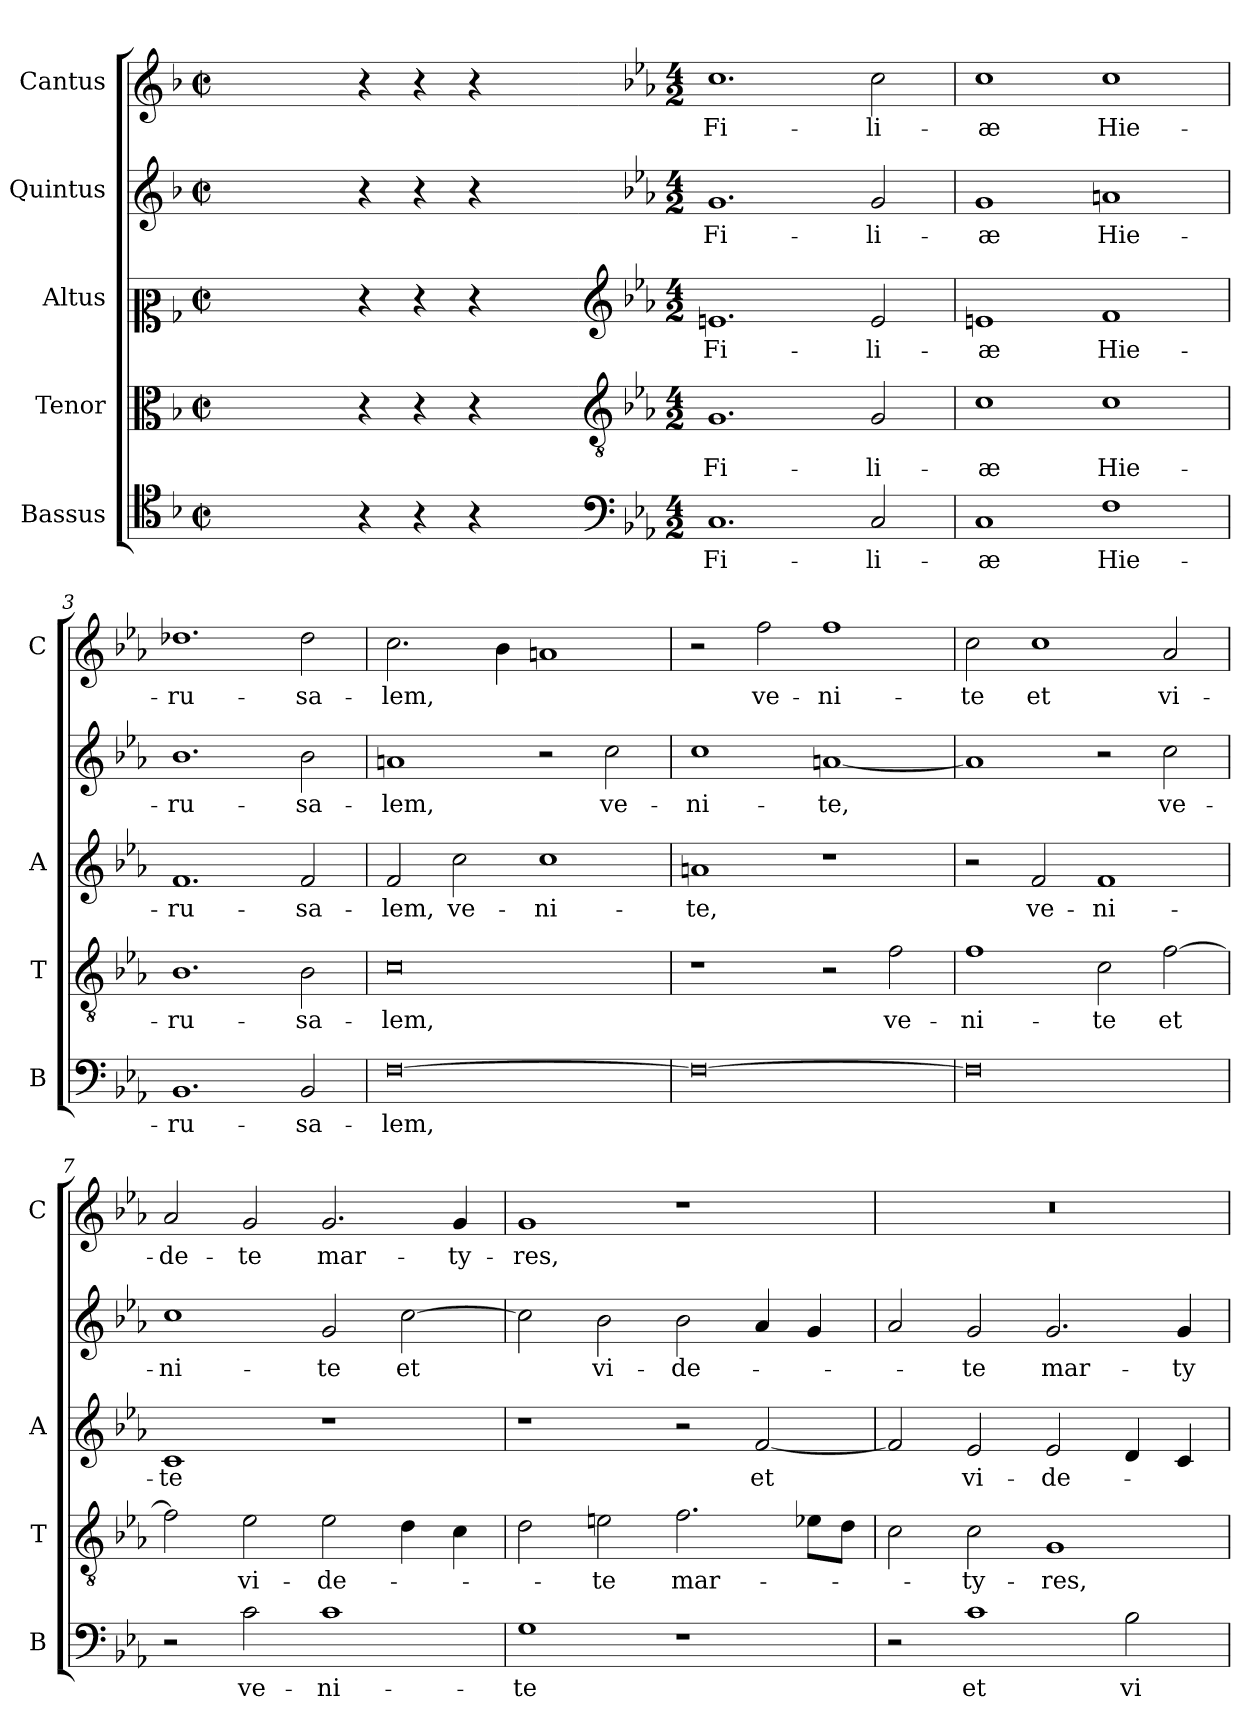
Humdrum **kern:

**kern	**text	**kern	**text	**kern	**text	**kern	**text	**kern	**text
*part5	*part5	*part4	*part4	*part3	*part3	*part2	*part2	*part1	*part1
*staff5	*staff5	*staff4	*staff4	*staff3	*staff3	*staff2	*staff2	*staff1	*staff1
*I"Bassus	*	*I"Tenor	*	*I"Altus	*	*I"Quintus	*	*I"Cantus	*
*I'B	*	*I'T	*	*I'A	*	*	*	*I'C	*
*clefC4	*	*clefC3	*	*clefC2	*	*clefG2	*	*clefG2	*
*k[b-]	*	*k[b-]	*	*k[b-]	*	*k[b-]	*	*k[b-]	*
*F:	*	*F:	*	*F:	*	*F:	*	*F:	*
*M2/2	*	*M2/2	*	*M2/2	*	*M2/2	*	*M2/2	*
*met(c|)	*	*met(c|)	*	*met(c|)	*	*met(c|)	*	*met(c|)	*
=	=	=	=	=	=	=	=	=	=
1ryy	.	1ryy	.	1ryy	.	1ryy	.	1ryy	.
=1X-	=1X-	=1X-	=1X-	=1X-	=1X-	=1X-	=1X-	=1X-	=1X-
4r	.	4r	.	4r	.	4r	.	4r	.
4r	.	4r	.	4r	.	4r	.	4r	.
4r	.	4r	.	4r	.	4r	.	4r	.
4ryy	.	4ryy	.	4ryy	.	4ryy	.	4ryy	.
=1-	=1-	=1-	=1-	=1-	=1-	=1-	=1-	=1-	=1-
*clefF4	*	*clefGv2	*	*clefG2	*	*	*	*	*
*k[b-e-a-]	*	*k[b-e-a-]	*	*k[b-e-a-]	*	*k[b-e-a-]	*	*k[b-e-a-]	*
*E-:	*	*E-:	*	*E-:	*	*E-:	*	*E-:	*
*M4/2	*	*M4/2	*	*M4/2	*	*M4/2	*	*M4/2	*
!	!LO:LY:b	!	!LO:LY:b	!	!LO:LY:b	!	!LO:LY:b	!	!LO:LY:b
1.C	Fi-	1.G	Fi-	1.en	Fi-	1.g	Fi-	1.cc	Fi-
!	!LO:LY:b	!	!LO:LY:b	!	!LO:LY:b	!	!LO:LY:b	!	!LO:LY:b
2C/	-li-	2G/	-li-	2e/	-li-	2g/	-li-	2cc\	-li-
=2	=2	=2	=2	=2	=2	=2	=2	=2	=2
!	!LO:LY:b	!	!LO:LY:b	!	!LO:LY:b	!	!LO:LY:b	!	!LO:LY:b
1C	-æ	1c	-æ	1en	-æ	1g	-æ	1cc	-æ
!	!LO:LY:b	!	!LO:LY:b	!	!LO:LY:b	!	!LO:LY:b	!	!LO:LY:b
1F	Hie-	1c	Hie-	1f	Hie-	1an	Hie-	1cc	Hie-
=3	=3	=3	=3	=3	=3	=3	=3	=3	=3
!	!LO:LY:b	!	!LO:LY:b	!	!LO:LY:b	!	!LO:LY:b	!	!LO:LY:b
1.BB-	-ru-	1.B-	-ru-	1.f	-ru-	1.b-	-ru-	1.dd-X	-ru-
!	!LO:LY:b	!	!LO:LY:b	!	!LO:LY:b	!	!LO:LY:b	!	!LO:LY:b
2BB-/	-sa-	2B-\	-sa-	2f/	-sa-	2b-\	-sa-	2dd-\	-sa-
=4	=4	=4	=4	=4	=4	=4	=4	=4	=4
!	!LO:LY:b	!	!LO:LY:b	!	!LO:LY:b	!	!LO:LY:b	!	!LO:LY:b
[0F	-lem,	0c	-lem,	2f/	-lem,	1an	-lem,	2.cc\	-lem,
!	!	!	!	!	!LO:LY:b	!	!	!	!
.	.	.	.	2cc\	ve-	.	.	.	.
.	.	.	.	.	.	.	.	4b-\	.
!	!	!	!	!	!LO:LY:b	!	!	!	!
.	.	.	.	1cc	-ni-	2r	.	1an	.
!	!	!	!	!	!	!	!LO:LY:b	!	!
.	.	.	.	.	.	2cc\	ve-	.	.
!!LO:LB:g=z
=5	=5	=5	=5	=5	=5	=5	=5	=5	=5
!	!	!	!	!	!LO:LY:b	!	!LO:LY:b	!	!
0F_	.	1r	.	1an	-te,	1cc	-ni-	2r	.
!	!	!	!	!	!	!	!	!	!LO:LY:b
.	.	.	.	.	.	.	.	2ff\	ve-
!	!	!	!	!	!	!	!LO:LY:b	!	!LO:LY:b
.	.	2r	.	1r	.	[1an	-te,	1ff	-ni-
!	!	!	!LO:LY:b	!	!	!	!	!	!
.	.	2f\	ve-	.	.	.	.	.	.
=6	=6	=6	=6	=6	=6	=6	=6	=6	=6
!	!	!	!LO:LY:b	!	!	!	!	!	!LO:LY:b
0F]	.	1f	-ni-	2r	.	1a]	.	2cc\	-te
!	!	!	!	!	!LO:LY:b	!	!	!	!LO:LY:b
.	.	.	.	2f/	ve-	.	.	1cc	et
!	!	!	!LO:LY:b	!	!LO:LY:b	!	!	!	!
.	.	2c\	-te	1f	-ni-	2r	.	.	.
!	!	!	!LO:LY:b	!	!	!	!LO:LY:b	!	!LO:LY:b
.	.	[2f\	et	.	.	2cc\	ve-	2a-/	vi-
=7	=7	=7	=7	=7	=7	=7	=7	=7	=7
!	!	!	!	!	!LO:LY:b	!	!LO:LY:b	!	!LO:LY:b
2r	.	2f\]	.	1c	-te	1cc	-ni-	2a-/	-de-
!	!LO:LY:b	!	!LO:LY:b	!	!	!	!	!	!LO:LY:b
2c\	ve-	2e-\	vi-	.	.	.	.	2g/	-te
!	!LO:LY:b	!	!LO:LY:b	!	!	!	!LO:LY:b	!	!LO:LY:b
1c	-ni-	2e-\	-de-	1r	.	2g/	-te	2.g/	mar-
!	!	!	!	!	!	!	!LO:LY:b	!	!
.	.	4d\	.	.	.	[2cc\	et	.	.
!	!	!	!	!	!	!	!	!	!LO:LY:b
.	.	4c\	.	.	.	.	.	4g/	-ty-
=8	=8	=8	=8	=8	=8	=8	=8	=8	=8
!	!LO:LY:b	!	!	!	!	!	!	!	!LO:LY:b
1G	-te	2d\	.	1r	.	2cc\]	.	1g	-res,
!	!	!	!LO:LY:b	!	!	!	!LO:LY:b	!	!
.	.	2en\	-te	.	.	2b-\	vi-	.	.
!	!	!	!LO:LY:b	!	!	!	!LO:LY:b	!	!
1r	.	2.f\	mar-	2r	.	2b-\	-de-	1r	.
!	!	!	!	!	!LO:LY:b	!	!	!	!
.	.	.	.	[2f/	et	4a-/	.	.	.
.	.	8e-X\L	.	.	.	4g/	.	.	.
.	.	8d\J	.	.	.	.	.	.	.
=9	=9	=9	=9	=9	=9	=9	=9	=9	=9
2r	.	2c\	.	2f/]	.	2a-/	.	0r	.
!	!LO:LY:b	!	!LO:LY:b	!	!LO:LY:b	!	!LO:LY:b	!	!
1c	et	2c\	-ty-	2e-/	vi-	2g/	-te	.	.
!	!	!	!LO:LY:b	!	!LO:LY:b	!	!LO:LY:b	!	!
.	.	1G	-res,	2e-/	-de-	2.g/	mar-	.	.
!	!LO:LY:b	!	!	!	!	!	!	!	!
2B-\	vi-	.	.	4d/	.	.	.	.	.
!	!	!	!	!	!	!	!LO:LY:b	!	!
.	.	.	.	4c/	.	4g/	-ty-	.	.
=	=	=	=	=	=	=	=	=	=
*-	*-	*-	*-	*-	*-	*-	*-	*-	*-
